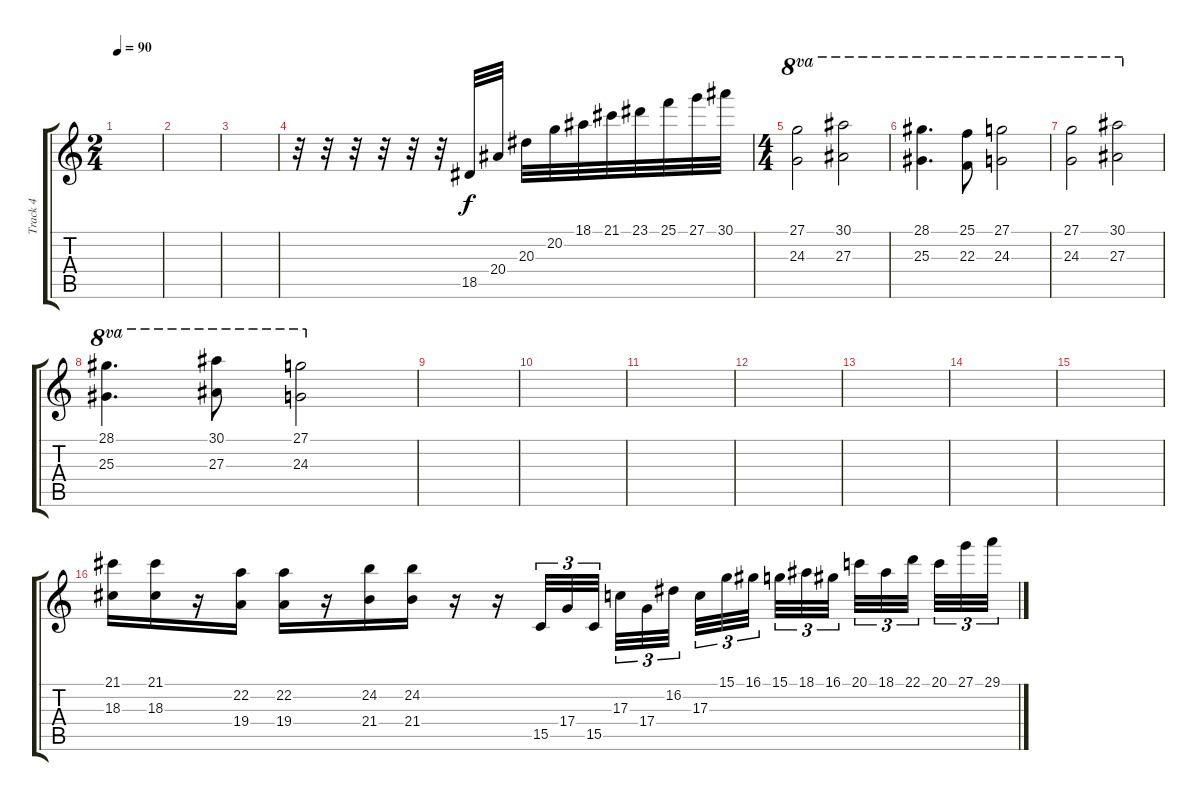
\track ("Track 4" "Track 4") {instrument lead1square}
\staff {score tabs}
\tuning (E4 B3 G3 D3 A2 E2) {hide}
\ts (2 4)
\tempo 90
\clef g2
\ks c
|
|
|
r.32 r.32 r.32 r.32 r.32 r.32 18.5.32 20.4.32 20.3.32 20.2.32 18.1.32 21.1.32 23.1.32 25.1.32 27.1.32 30.1.32 |
\ts (4 4)
(27.1 24.3).2{ot 8va} (30.1 27.3).2{ot 8va} |
(28.1 25.3).4{d ot 8va} (25.1 22.3).8{ot 8va} (27.1 24.3).2{ot 8va} |
(27.1 24.3).2{ot 8va} (30.1 27.3).2{ot 8va} |
(28.1 25.3).4{d ot 8va} (30.1 27.3).8{ot 8va} (27.1 24.3).2{ot 8va} |
|
|
|
|
|
|
|
(21.1 18.3).16 (21.1 18.3).16 r.16 (22.2 19.4).16 (22.2 19.4).16 r.16 (24.2 21.4).16 (24.2 21.4).16 r.16 r.16 15.5.32{tu (3 2)} 17.4.32{tu (3 2)} 15.5.32{tu (3 2) beam splitsecondary} 17.3.32{tu (3 2)} 17.4.32{tu (3 2)} 16.2.32{tu (3 2)} 17.3.32{tu (3 2)} 15.1.32{tu (3 2)} 16.1.32{tu (3 2) beam splitsecondary} 15.1.32{tu (3 2)} 18.1.32{tu (3 2)} 16.1.32{tu (3 2) beam splitsecondary} 20.1.32{tu (3 2)} 18.1.32{tu (3 2)} 22.1.32{tu (3 2) beam splitsecondary} 20.1.32{tu (3 2)} 27.1.32{tu (3 2)} 29.1.32{tu (3 2)}
